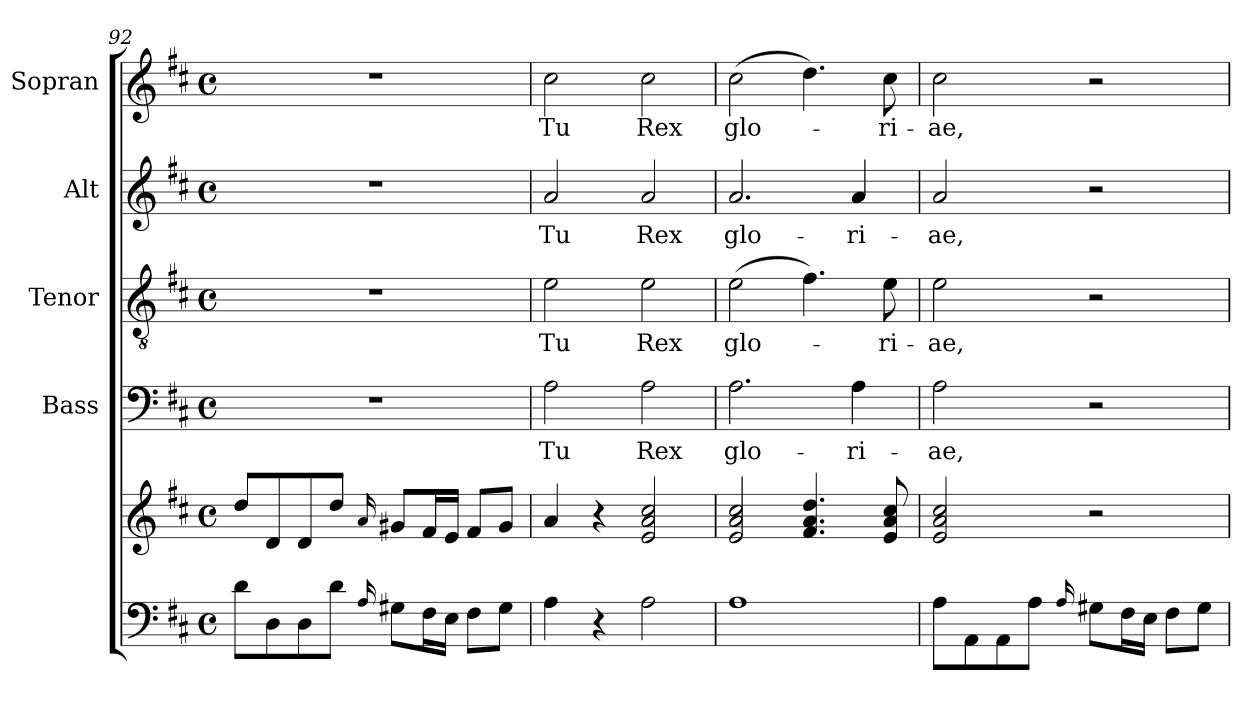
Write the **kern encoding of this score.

**kern	**kern	**kern	**text	**kern	**text	**kern	**text	**kern	**text
*part5	*part5	*part4	*part4	*part3	*part3	*part2	*part2	*part1	*part1
*staff6	*staff5	*staff4	*staff4	*staff3	*staff3	*staff2	*staff2	*staff1	*staff1
*	*	*I"Bass	*	*I"Tenor	*	*I"Alt	*	*I"Sopran	*
*	*	*I'B.	*	*I'T.	*	*I'A.	*	*I'S.	*
!!LO:LB:g=z
*clefF4	*clefG2	*clefF4	*	*clefGv2	*	*clefG2	*	*clefG2	*
*k[f#c#]	*k[f#c#]	*k[f#c#]	*	*k[f#c#]	*	*k[f#c#]	*	*k[f#c#]	*
*D:	*D:	*D:	*	*D:	*	*D:	*	*D:	*
*M4/4	*M4/4	*M4/4	*	*M4/4	*	*M4/4	*	*M4/4	*
*met(c)	*met(c)	*met(c)	*	*met(c)	*	*met(c)	*	*met(c)	*
=92	=92	=92	=92	=92	=92	=92	=92	=92	=92
8d\L	8dd/L	1r	.	1r	.	1r	.	1r	.
8D\	8d/	.	.	.	.	.	.	.	.
8D\	8d/	.	.	.	.	.	.	.	.
8d\J	8dd/J	.	.	.	.	.	.	.	.
16qqA/	16qqa/	.	.	.	.	.	.	.	.
8G#X\L	8g#X/L	.	.	.	.	.	.	.	.
16F#\L	16f#/L	.	.	.	.	.	.	.	.
16E\JJ	16e/JJ	.	.	.	.	.	.	.	.
8F#\L	8f#/L	.	.	.	.	.	.	.	.
8G#\J	8g#/J	.	.	.	.	.	.	.	.
=93	=93	=93	=93	=93	=93	=93	=93	=93	=93
!	!	!	!LO:LY:b	!	!LO:LY:b	!	!LO:LY:b	!	!LO:LY:b
4A\	4a/	2A\	Tu	2e\	Tu	2a/	Tu	2cc#\	Tu
4r	4r	.	.	.	.	.	.	.	.
!	!	!	!LO:LY:b	!	!LO:LY:b	!	!LO:LY:b	!	!LO:LY:b
2A\	2e/ 2a/ 2cc#/	2A\	Rex	2e\	Rex	2a/	Rex	2cc#\	Rex
=94	=94	=94	=94	=94	=94	=94	=94	=94	=94
!	!	!	!LO:LY:b	!	!LO:LY:b	!	!LO:LY:b	!	!LO:LY:b
1A	2e/ 2a/ 2cc#/	2.A\	glo-	(>2e\	glo-	2.a/	glo-	(>2cc#\	glo-
.	4.f#/ 4.a/ 4.dd/	.	.	4.f#\)	.	.	.	4.dd\)	.
!	!	!	!LO:LY:b	!	!	!	!LO:LY:b	!	!
.	.	4A\	-ri-	.	.	4a/	-ri-	.	.
!	!	!	!	!	!LO:LY:b	!	!	!	!LO:LY:b
.	8e/ 8a/ 8cc#/	.	.	8e\	-ri-	.	.	8cc#\	-ri-
=95	=95	=95	=95	=95	=95	=95	=95	=95	=95
!	!	!	!LO:LY:b	!	!LO:LY:b	!	!LO:LY:b	!	!LO:LY:b
8A\L	2e/ 2a/ 2cc#/	2A\	-ae,	2e\	-ae,	2a/	-ae,	2cc#\	-ae,
8AA\	.	.	.	.	.	.	.	.	.
8AA\	.	.	.	.	.	.	.	.	.
8A\J	.	.	.	.	.	.	.	.	.
16qqA/	.	.	.	.	.	.	.	.	.
8G#X\L	2r	2r	.	2r	.	2r	.	2r	.
16F#\L	.	.	.	.	.	.	.	.	.
16E\JJ	.	.	.	.	.	.	.	.	.
8F#\L	.	.	.	.	.	.	.	.	.
8G#\J	.	.	.	.	.	.	.	.	.
=	=	=	=	=	=	=	=	=	=
*-	*-	*-	*-	*-	*-	*-	*-	*-	*-
